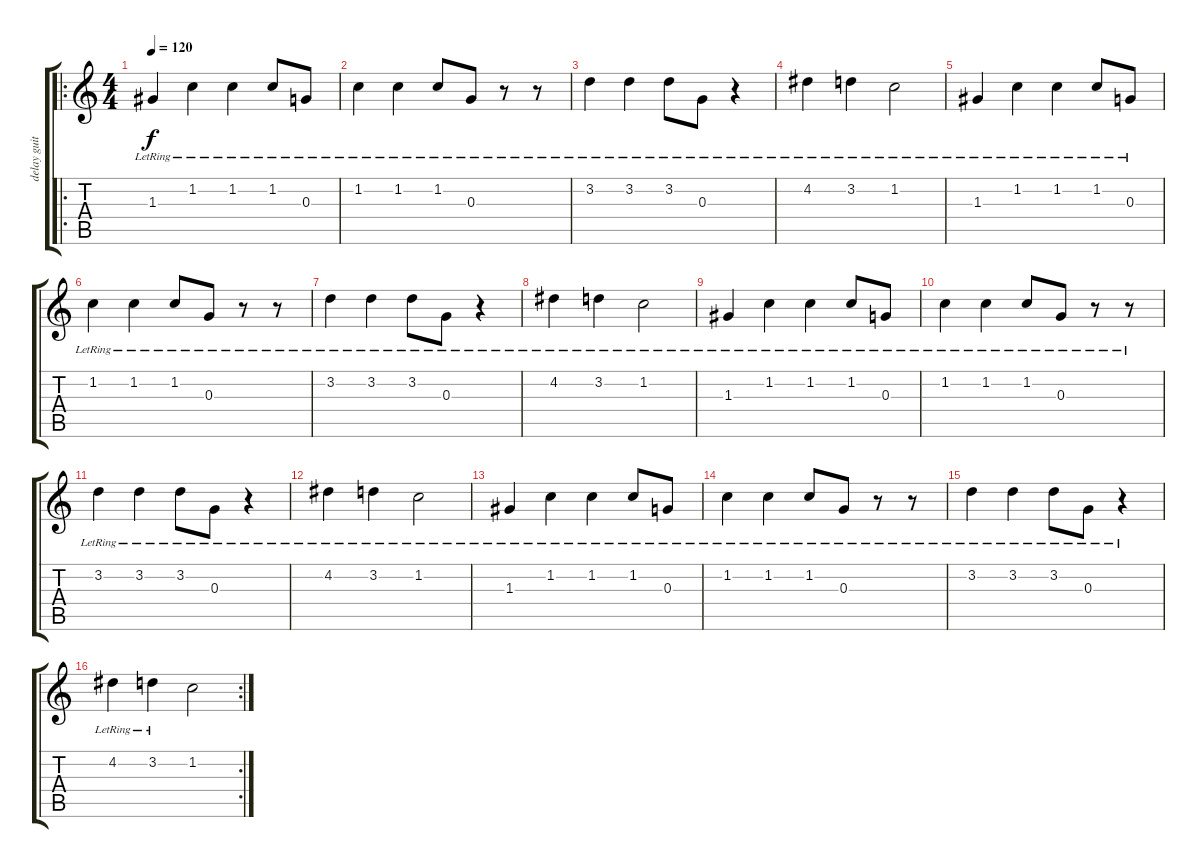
\track ("delay guitar ben" "delay guit") {instrument acousticguitarnylon}
\staff {score tabs}
\tuning (E4 B3 G3 D3 A2 E2) {hide}
\ro
\ts (4 4)
\tempo 120
\clef g2
\ks c
1.3{lr}.4{dy f instrument acousticguitarnylon} 1.2{lr}.4 1.2{lr}.4 1.2{lr}.8 0.3{lr}.8 |
1.2{lr}.4 1.2{lr}.4 1.2{lr}.8 0.3{lr}.8 r.8 r.8 |
3.2{lr}.4 3.2{lr}.4 3.2{lr}.8 0.3{lr}.8 r.4 |
4.2{lr}.4 3.2{lr}.4 1.2{lr}.2 |
1.3{lr}.4 1.2{lr}.4 1.2{lr}.4 1.2{lr}.8 0.3{lr}.8 |
1.2{lr}.4 1.2{lr}.4 1.2{lr}.8 0.3{lr}.8 r.8 r.8 |
3.2{lr}.4 3.2{lr}.4 3.2{lr}.8 0.3{lr}.8 r.4 |
4.2{lr}.4 3.2{lr}.4 1.2{lr}.2 |
1.3{lr}.4 1.2{lr}.4 1.2{lr}.4 1.2{lr}.8 0.3{lr}.8 |
1.2{lr}.4 1.2{lr}.4 1.2{lr}.8 0.3{lr}.8 r.8 r.8 |
3.2{lr}.4 3.2{lr}.4 3.2{lr}.8 0.3{lr}.8 r.4 |
4.2{lr}.4 3.2{lr}.4 1.2{lr}.2 |
1.3{lr}.4 1.2{lr}.4 1.2{lr}.4 1.2{lr}.8 0.3{lr}.8 |
1.2{lr}.4 1.2{lr}.4 1.2{lr}.8 0.3{lr}.8 r.8 r.8 |
3.2{lr}.4 3.2{lr}.4 3.2{lr}.8 0.3{lr}.8 r.4 |
\rc 2
4.2{lr}.4 3.2{lr}.4 1.2.2
